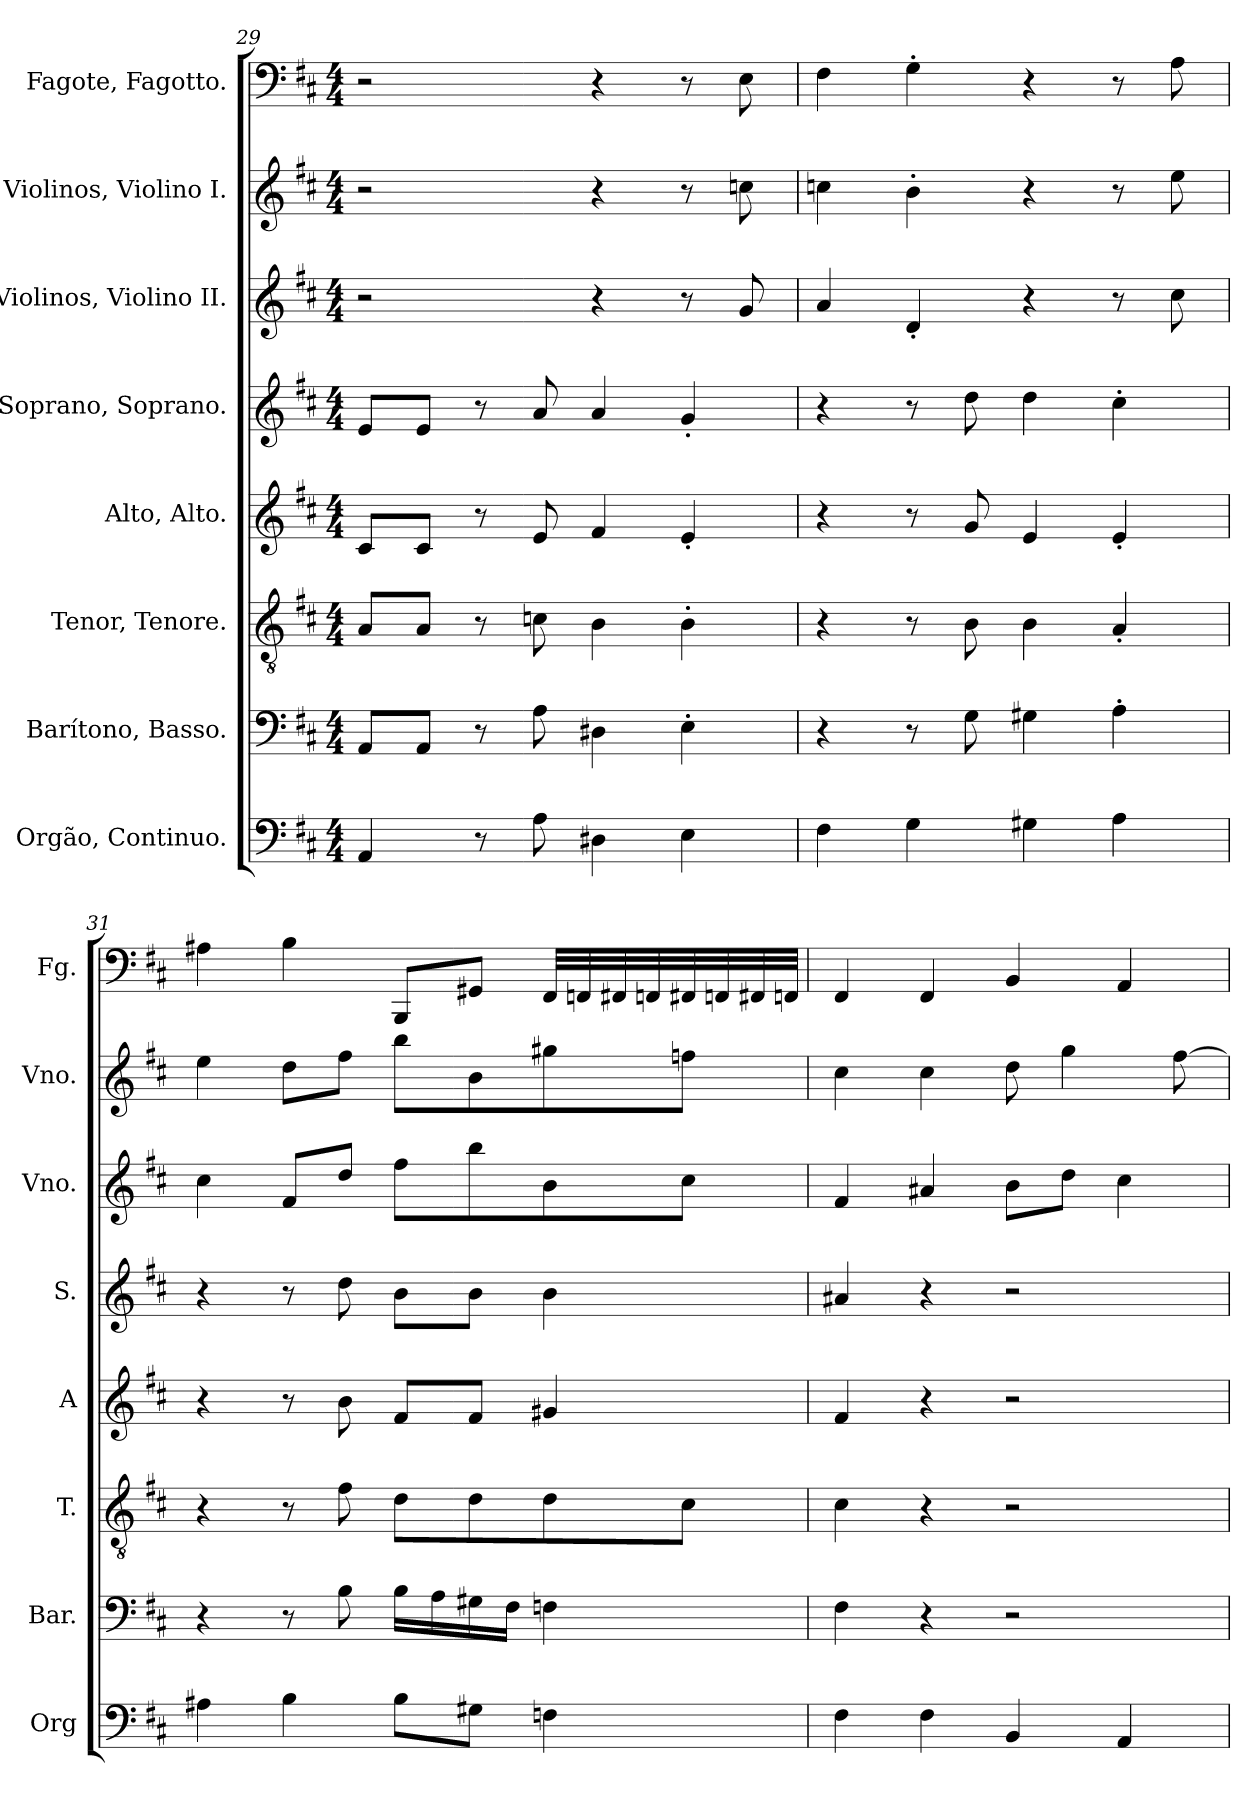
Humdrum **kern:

**kern	**kern	**kern	**kern	**kern	**kern	**kern	**kern
*part8	*part7	*part6	*part5	*part4	*part3	*part2	*part1
*staff8	*staff7	*staff6	*staff5	*staff4	*staff3	*staff2	*staff1
*I"Orgão, Continuo.	*I"Barítono, Basso.	*I"Tenor, Tenore.	*I"Alto, Alto.	*I"Soprano, Soprano.	*I"Violinos, Violino II.	*I"Violinos, Violino I.	*I"Fagote, Fagotto.
*I'Org	*I'Bar.	*I'T.	*I'A	*I'S.	*I'Vno.	*I'Vno.	*I'Fg.
*clefF4	*clefF4	*clefGv2	*clefG2	*clefG2	*clefG2	*clefG2	*clefF4
*k[f#c#]	*k[f#c#]	*k[f#c#]	*k[f#c#]	*k[f#c#]	*k[f#c#]	*k[f#c#]	*k[f#c#]
*M4/4	*M4/4	*M4/4	*M4/4	*M4/4	*M4/4	*M4/4	*M4/4
=29	=29	=29	=29	=29	=29	=29	=29
*	*	*	*	*	*	*	*^
*	*	*	*	*	*	*	*	*^
4AA/	8AA/L	8A/L	8c#/L	8e/L	2r	2r	2r	4ryy	4.ryy
.	8AA/J	8A/J	8c#/J	8e/J	.	.	.	.	.
*	*	*	*	*	*	*	*MM60	*	*
8r	8r	8r	8r	8r	.	.	.	2.ryy	.
*	*	*	*	*	*	*	*MM52	*	*
8A\	8A\	8cn\	8e/	8a/	.	.	.	.	2ryy
4D#X\	4D#X\	4B\	4f#/	4a/	4r	4r	4r	.	.
4E\	4E'\	4B'\	4e'/	4g'/	8r	8r	8r	.	.
.	.	.	.	.	8g/	8ccn\	8E\	.	8ryy
*	*	*	*	*	*	*	*v	*v	*v
=30	=30	=30	=30	=30	=30	=30	=30
4F#\	4r	4r	4r	4r	4a/	4ccn\	4F#\
4G\	8r	8r	8r	8r	4d'/	4b'\	4G'\
.	8G\	8B\	8g/	8dd\	.	.	.
4G#X\	4G#X\	4B\	4e/	4dd\	4r	4r	4r
4A\	4A'\	4A'/	4e'/	4cc#'\	8r	8r	8r
.	.	.	.	.	8cc#\	8ee\	8A\
!!LO:PB:g=z
=31	=31	=31	=31	=31	=31	=31	=31
4A#X\	4r	4r	4r	4r	4cc#\	4ee\	4A#X\
4B\	8r	8r	8r	8r	8f#/L	8dd\L	4B\
.	8B\	8f#\	8b\	8dd\	8dd/J	8ff#\J	.
8B\L	16B\LL	8d\L	8f#/L	8b\L	8ff#\L	8bb\L	8BBB/L
.	16A\	.	.	.	.	.	.
8G#X\J	16G#X\	8d\	8f#/J	8b\J	8bb\	8b\	8GG#X/J
.	16F#\JJ	.	.	.	.	.	.
4Fn\	4Fn\	8d\	4g#X/	4b\	8b\	8gg#X\	32FF#/LLL
.	.	.	.	.	.	.	32FFn/
.	.	.	.	.	.	.	32FF#X/
.	.	.	.	.	.	.	32FFn/
.	.	8c#\J	.	.	8cc#\J	8ffn\J	32FF#X/
.	.	.	.	.	.	.	32FFn/
.	.	.	.	.	.	.	32FF#X/
.	.	.	.	.	.	.	32FFn/JJJ
=32	=32	=32	=32	=32	=32	=32	=32
4F#\	4F#\	4c#\	4f#/	4a#X/	4f#/	4cc#\	4FF#/
4F#\	4r	4r	4r	4r	4a#X/	4cc#\	4FF#/
4BB/	2r	2r	2r	2r	8b\L	8dd\	4BB/
.	.	.	.	.	8dd\J	4gg\	.
4AA/	.	.	.	.	4cc#\	.	4AA/
.	.	.	.	.	.	[8ff#\	.
=	=	=	=	=	=	=	=
*-	*-	*-	*-	*-	*-	*-	*-
